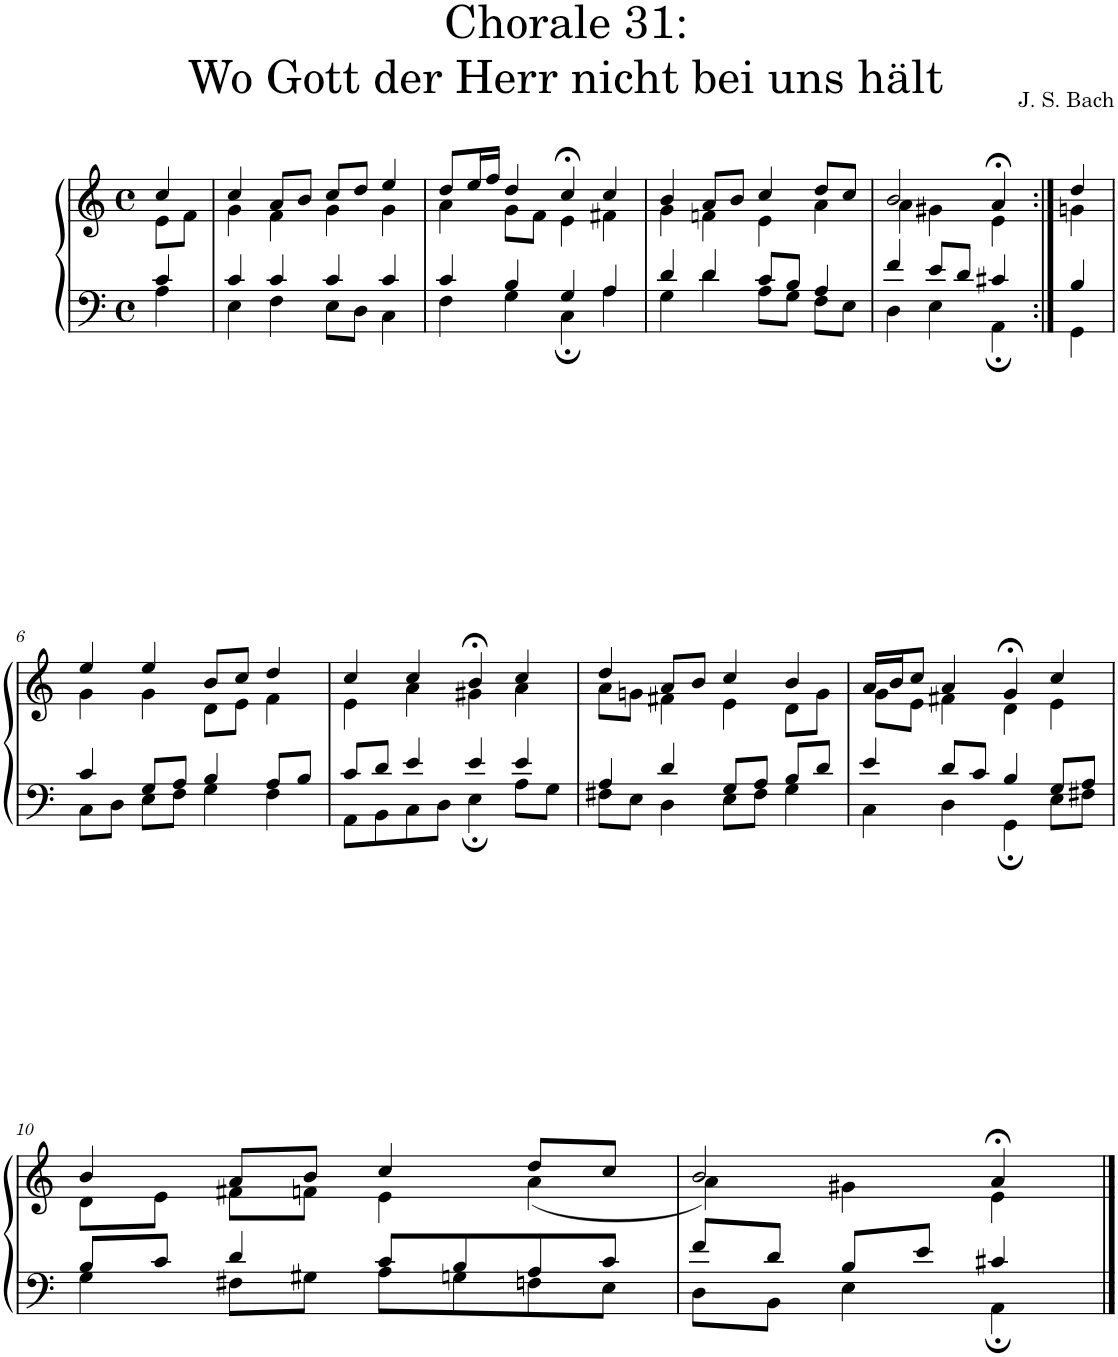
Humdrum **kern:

**kern	**kern
*part1	*part1
*staff2	*staff1
*I"S,A	*
*clefF4	*clefG2
*k[]	*k[]
*M4/4	*M4/4
*met(c)	*met(c)
=	=
*^	*^
4c/	4A\	4cc/	8e\L
.	.	.	8f\J
=1	=1	=1	=1
4c/	4E\	4cc/	4g\
4c/	4F\	8a/L	4f\
.	.	8b/J	.
4c/	8E\L	8cc/L	4g\
.	8D\J	8dd/J	.
4c/	4C\	4ee/	4g\
=2	=2	=2	=2
4c/	4F\	8dd/L	4a\
.	.	16ee/L	.
.	.	16ff/JJ	.
4B/	4G\	4dd/	8g\L
.	.	.	8f\J
4G/	4C;\	4cc;</	4e\
4A/	4A\	4cc/	4f#X\
=3	=3	=3	=3
4d/	4G\	4b/	4g\
4d/	4d\	8a/L	4fn\
.	.	8b/J	.
8c/L	8A\L	4cc/	4e\
8B/J	8G\J	.	.
4A/	8F\L	8dd/L	4a\
.	8E\J	8cc/J	.
=482	=482	=482	=482
4f/	4D\	2b/	4a\
8e/L	4E\	.	4g#X\
8d/J	.	.	.
4c#X/	4AA;\	4a;</	4e\
=483:|!	=483:|!	=483:|!	=483:|!
4B/	4GG\	4dd/	4gn\
!!LO:LB:g=z	!!
=6	=6	=6	=6
4c/	8C\L	4ee/	4g\
.	8D\J	.	.
8G/L	8E\L	4ee/	4g\
8A/J	8F\J	.	.
4B/	4G\	8b/L	8d\L
.	.	8cc/J	8e\J
8A/L	4F\	4dd/	4f\
8B/J	.	.	.
=7	=7	=7	=7
8c/L	8AA\L	4cc/	4e\
8d/J	8BB\	.	.
4e/	8C\	4cc/	4a\
.	8D\J	.	.
4e/	4E;\	4b;</	4g#X\
4e/	8A\L	4cc/	4a\
.	8G\J	.	.
=8	=8	=8	=8
4A/	8F#X\L	4dd/	8a\L
.	8E\J	.	8gn\J
4d/	4D\	8a/L	4f#X\
.	.	8b/J	.
8G/L	8E\L	4cc/	4e\
8A/J	8F#\J	.	.
8B/L	4G\	4b/	8d\L
8d/J	.	.	8g\J
=9	=9	=9	=9
4e/	4C\	16a/LL	8g\L
.	.	16b/J	.
.	.	8cc/J	8e\J
8d/L	4D\	4a/	4f#X\
8c/J	.	.	.
4B/	4GG;\	4g;</	4d\
8G/L	8E\L	4cc/	4e\
8A/J	8F#X\J	.	.
!!LO:LB:g=z	!!
=10	=10	=10	=10
8B/L	4G\	4b/	8d\L
8c/J	.	.	8e\J
4d/	8F#X\L	8a/L	8f#X\L
.	8G#X\J	8b/J	8fn\J
8c/L	8A\L	4cc/	4e\
8B/	8Gn\	.	.
8A/	8Fn\	8dd/L	(<4a\
8c/J	8E\J	8cc/J	.
=11	=11	=11	=11
8f/L	8D\L	2b/	4a\)
8d/J	8BB\J	.	.
8B/L	4E\	.	4g#X\
8e/J	.	.	.
4c#X/	4AA;\	4a;</	4e\
*v	*v	*	*
*	*v	*v
==	==
*-	*-
